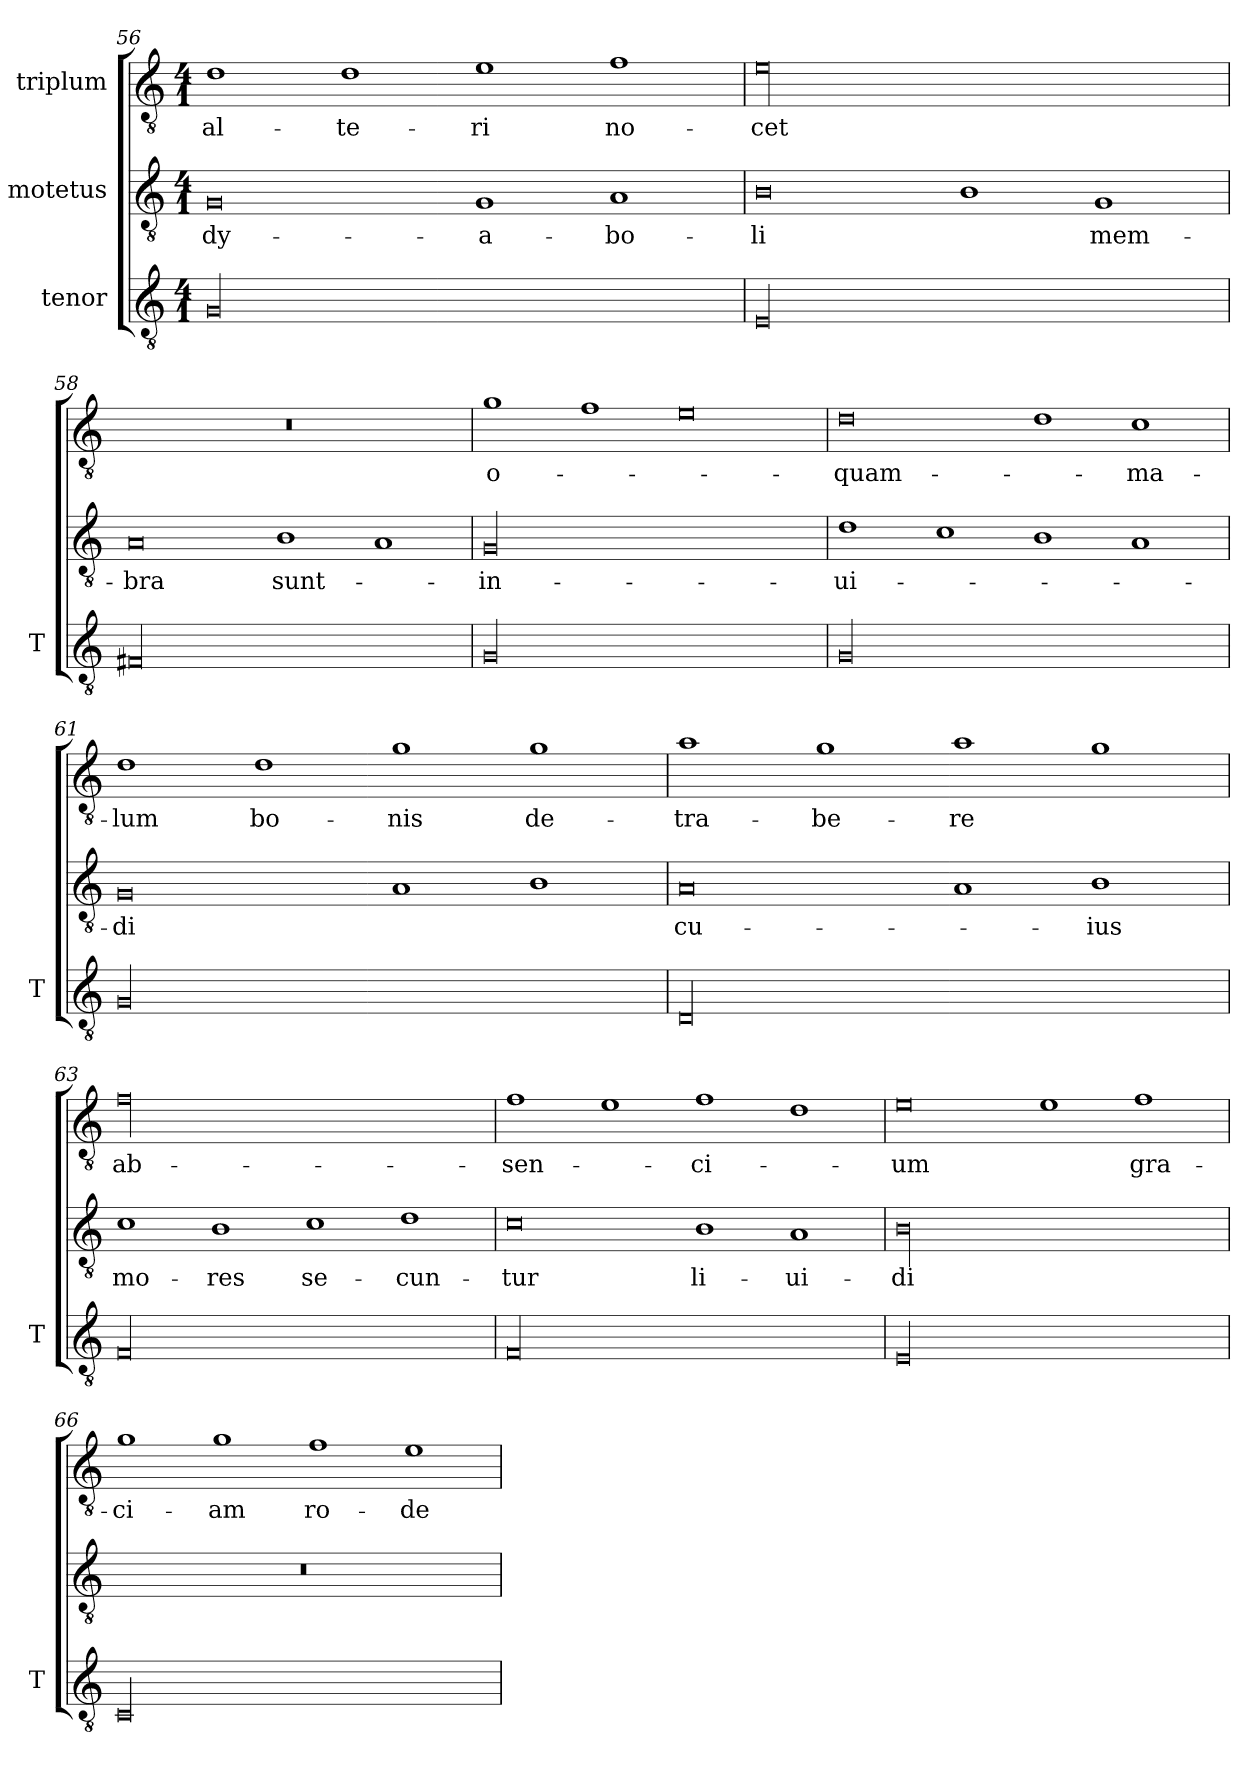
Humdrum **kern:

**kern	**kern	**text	**kern	**text
*part3	*part2	*part2	*part1	*part1
*staff3	*staff2	*staff2	*staff1	*staff1
*I"tenor	*I"motetus	*	*I"triplum	*
*I'T	*	*	*	*
*clefGv2	*clefGv2	*	*clefGv2	*
*k[]	*k[]	*	*k[]	*
*C:	*C:	*	*C:	*
*M4/1	*M4/1	*	*M4/1	*
=56	=56	=56	=56	=56
00G/	0G/	dy-	1d\	al-
.	.	.	1d\	-te-
.	1G/	-a-	1e\	-ri
.	1A/	-bo-	1f\	no-
=57	=57	=57	=57	=57
00E/	0B\	-li	00e\	-cet
.	1B\	.	.	.
.	1G/	mem-	.	.
=58	=58	=58	=58	=58
00F#X/	0A/	-bra	00r	.
.	1B\	sunt-	.	.
.	1A/	.	.	.
=59	=59	=59	=59	=59
00G/	00G/	in-	1g\	o-
.	.	.	1f\	.
.	.	.	0e\	.
=60	=60	=60	=60	=60
00G/	1d\	-ui-	0d\	quam-
.	1c\	.	.	.
.	1B\	.	1d\	.
.	1A/	.	1c\	ma-
=61	=61	=61	=61	=61
00G/	0G/	-di	1d\	-lum
.	.	.	1d\	bo-
.	1A/	.	1g\	-nis
.	1B\	.	1g\	de-
=62	=62	=62	=62	=62
00D/	0A/	cu-	1a\	-tra-
.	.	.	1g\	-be-
.	1A/	.	1a\	-re
.	1B\	-ius	1g\	.
=63	=63	=63	=63	=63
00F/	1c\	mo-	00f\	ab-
.	1B\	-res	.	.
.	1c\	se-	.	.
.	1d\	-cun-	.	.
=64	=64	=64	=64	=64
00F/	0c\	-tur	1f\	-sen-
.	.	.	1e\	.
.	1B\	li-	1f\	-ci-
.	1A/	-ui-	1d\	.
=65	=65	=65	=65	=65
00E/	00B\	-di	0e\	-um
.	.	.	1e\	.
.	.	.	1f\	gra-
=66	=66	=66	=66	=66
00C/	00r	.	1g\	-ci-
.	.	.	1g\	-am
.	.	.	1f\	ro-
.	.	.	1e\	-de-
=	=	=	=	=
*-	*-	*-	*-	*-
